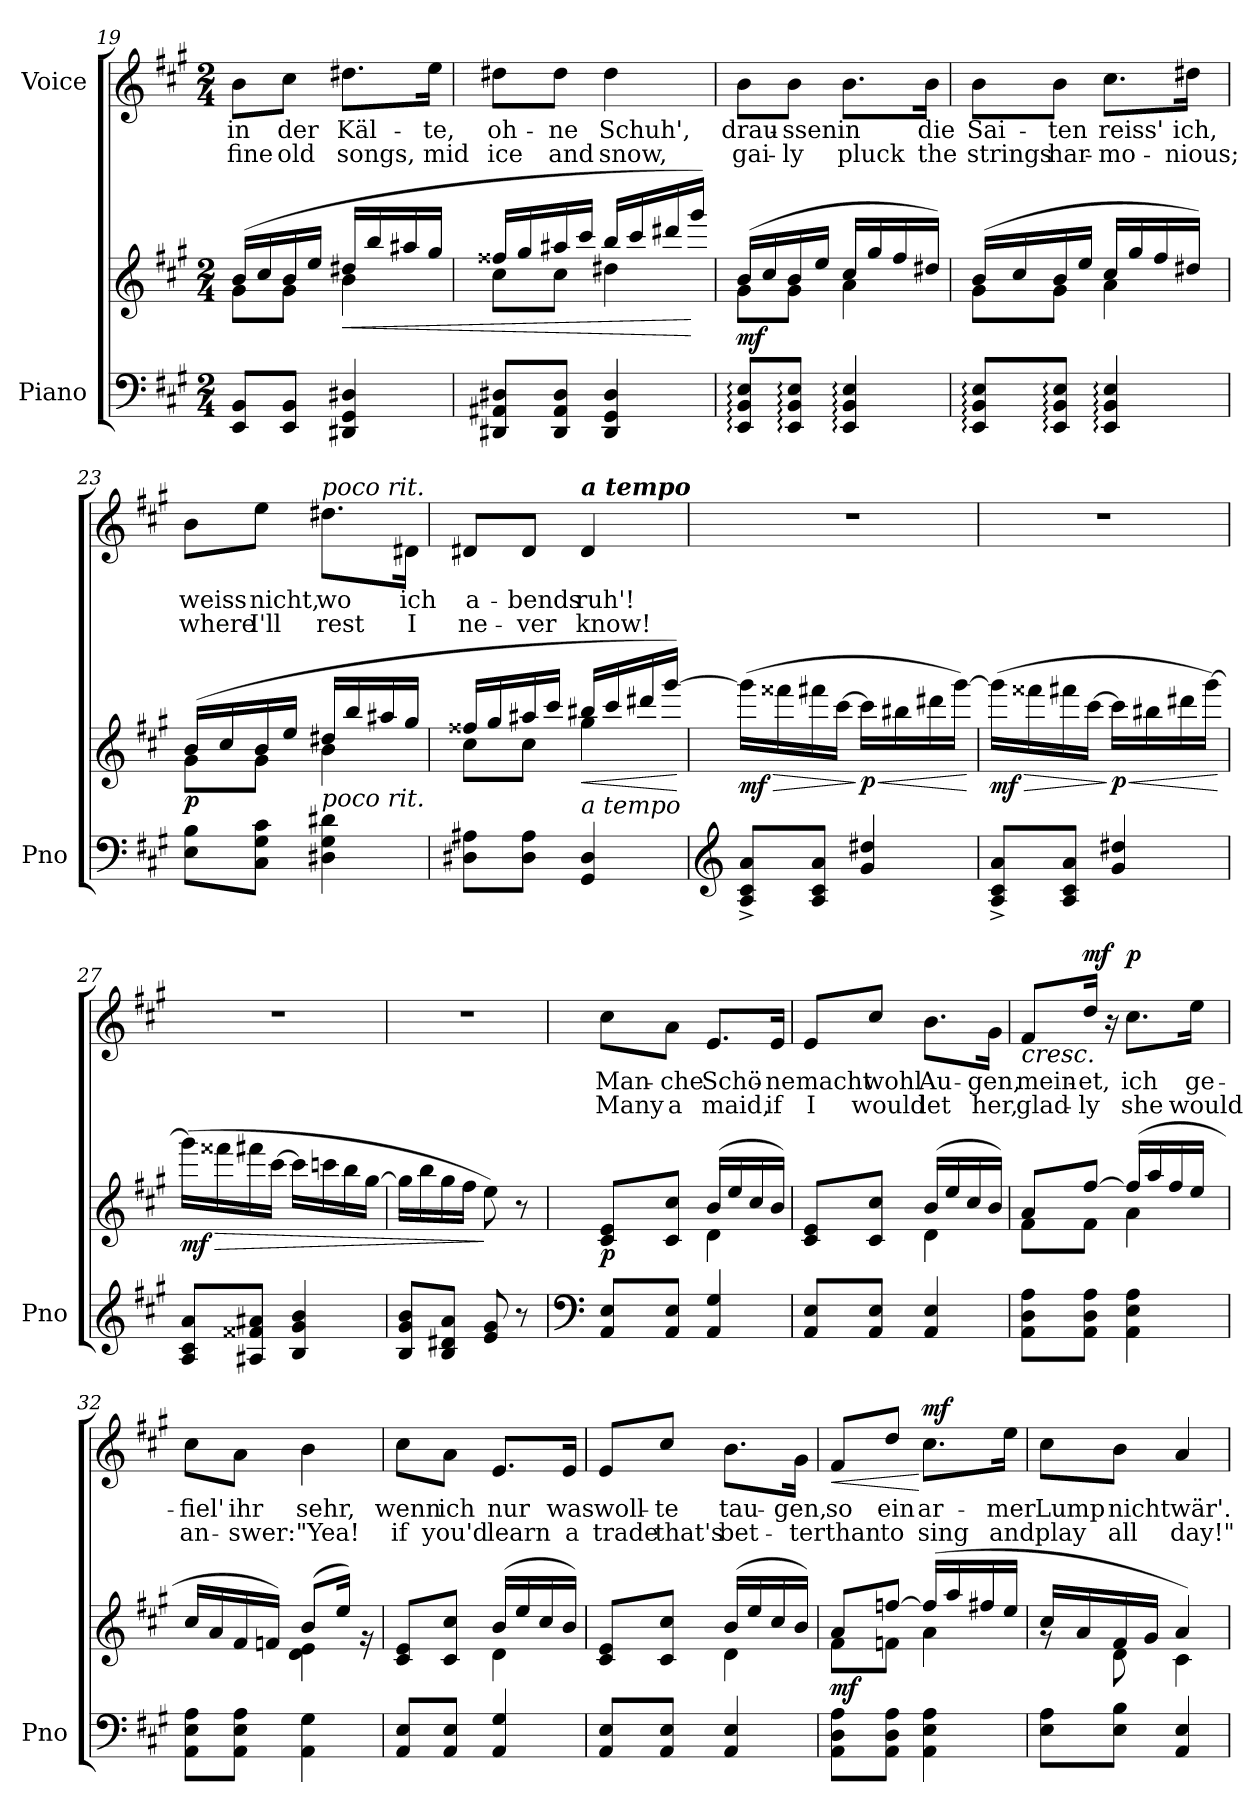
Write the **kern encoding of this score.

**kern	**kern	**dynam	**kern	**text	**text	**dynam
*part2	*part2	*part2	*part1	*part1	*part1	*part1
*staff3	*staff2	*staff2/3	*staff1	*staff1	*staff1	*staff1
*I"Piano	*	*	*I"Voice	*	*	*
*I'Pno	*	*	*	*	*	*
*clefF4	*clefG2	*	*clefG2	*	*	*
*k[f#c#g#]	*k[f#c#g#]	*	*k[f#c#g#]	*	*	*
*M2/4	*M2/4	*	*M2/4	*	*	*
=19	=19	=19	=19	=19	=19	=19
*	*^	*	*	*	*	*
!	!	!	!	!	!LO:LY:b	!LO:LY:b	!
8EE/ 8BB/L	(>16b/LL	8g#\L	.	8b\L	in	fine	.
.	16cc#/	.	.	.	.	.	.
!	!	!	!	!	!LO:LY:b	!LO:LY:b	!
8EE/ 8BB/J	16b/	8g#\J	.	8cc#\J	der	old	.
.	16ee/JJ	.	.	.	.	.	.
!	!	!	!LO:HP:b	!	!LO:LY:b	!LO:LY:b	!
4DD#X/ 4GG#/ 4D#X/	16dd#X/LL	4b\	<	8.dd#X\L	Käl-	songs,	.
.	16bb/	.	.	.	.	.	.
.	16aa#X/	.	.	.	.	.	.
!	!	!	!	!	!LO:LY:b	!LO:LY:b	!
.	16gg#/JJ	.	.	16ee\Jk	-te,	mid	.
=20	=20	=20	=20	=20	=20	=20	=20
!	!	!	!	!	!LO:LY:b	!LO:LY:b	!
8DD#X/ 8AA#X/ 8D#X/L	16ff##X/LL	8cc#\L	.	8dd#X\L	oh-	ice	.
.	16gg#/	.	.	.	.	.	.
!	!	!	!	!	!LO:LY:b	!LO:LY:b	!
8DD#/ 8AA#/ 8D#/J	16aa#X/	8cc#\J	.	8dd#\J	-ne	and	.
.	16ccc#/JJ	.	.	.	.	.	.
!	!	!	!	!	!LO:LY:b	!LO:LY:b	!
4DD#/ 4GG#/ 4D#/	16bb/LL	4dd#X\	.	4dd#\	Schuh',	snow,	.
.	16ccc#/	.	.	.	.	.	.
.	16ddd#X/	.	.	.	.	.	.
.	16ggg#/JJ)	.	[	.	.	.	.
!!LO:LB:g=z
=21	=21	=21	=21	=21	=21	=21	=21
!	!	!	!LO:DY:b	!	!LO:LY:b	!LO:LY:b	!
8EE/: 8BB/: 8E/:L	(>16b/LL	8g#\L	mf	8b\L	drau-	gai-	.
.	16cc#/	.	.	.	.	.	.
!	!	!	!	!	!LO:LY:b	!LO:LY:b	!
8EE/: 8BB/: 8E/:J	16b/	8g#\J	.	8b\J	-ssen	-ly	.
.	16ee/JJ	.	.	.	.	.	.
!	!	!	!	!	!LO:LY:b	!LO:LY:b	!
4EE/: 4BB/: 4E/:	16cc#/LL	4a\	.	8.b\L	in	pluck	.
.	16gg#/	.	.	.	.	.	.
.	16ff#/	.	.	.	.	.	.
!	!	!	!	!	!LO:LY:b	!LO:LY:b	!
.	16dd#X/JJ)	.	.	16b\Jk	die	the	.
=22	=22	=22	=22	=22	=22	=22	=22
!	!	!	!	!	!LO:LY:b	!LO:LY:b	!
8EE/: 8BB/: 8E/:L	(>16b/LL	8g#\L	.	8b\L	Sai-	strings	.
.	16cc#/	.	.	.	.	.	.
!	!	!	!	!	!LO:LY:b	!LO:LY:b	!
8EE/: 8BB/: 8E/:J	16b/	8g#\J	.	8b\J	-ten	har-	.
.	16ee/JJ	.	.	.	.	.	.
!	!	!	!	!	!LO:LY:b	!LO:LY:b	!
4EE/: 4BB/: 4E/:	16cc#/LL	4a\	.	8.cc#\L	reiss'	-mo-	.
.	16gg#/	.	.	.	.	.	.
.	16ff#/	.	.	.	.	.	.
!	!	!	!	!	!LO:LY:b	!LO:LY:b	!
.	16dd#X/JJ)	.	.	16dd#X\Jk	ich,	-nious;	.
=23	=23	=23	=23	=23	=23	=23	=23
!	!	!	!LO:DY:b	!	!LO:LY:b	!LO:LY:b	!
8E\ 8B\L	(>16b/LL	8g#\L	p	8b\L	weiss	where	.
.	16cc#/	.	.	.	.	.	.
!	!	!	!	!	!LO:LY:b	!LO:LY:b	!
8C#\ 8G#\ 8c#\J	16b/	8g#\J	.	8ee\J	nicht,	I'll	.
.	16ee/JJ	.	.	.	.	.	.
*	*	*	*	*MM72	*	*	*
!	!	!	!	!LO:TX:a:i:t=poco rit.	!	!	!
!LO:TX:a:i:t=poco rit.	!	!	!	!	!	!	!
!	!	!	!	!	!LO:LY:b	!LO:LY:b	!
4D#X\ 4G#\ 4d#X\	16dd#X/LL	4b\	.	8.dd#X\L	wo	rest	.
.	16bb/	.	.	.	.	.	.
.	16aa#X/	.	.	.	.	.	.
*	*	*	*	*MM64	*	*	*
!	!	!	!	!	!LO:LY:b	!LO:LY:b	!
.	16gg#/JJ	.	.	16d#X\Jk	ich	I	.
=24	=24	=24	=24	=24	=24	=24	=24
!	!	!	!	!	!LO:LY:b	!LO:LY:b	!
8D#X\ 8A#X\L	16ff##X/LL	8cc#\L	.	8d#X/L	a-	ne-	.
.	16gg#/	.	.	.	.	.	.
!	!	!	!	!	!LO:LY:b	!LO:LY:b	!
8D#\ 8A#\J	16aa#X/	8cc#\J	.	8d#/J	-bends	-ver	.
.	16ccc#/JJ	.	.	.	.	.	.
!	!	!	!	!LO:TX:a:Bi:t=a tempo	!	!	!
!LO:TX:a:i:t=a tempo	!	!	!	!	!	!	!
!	!	!	!LO:HP:b	!	!LO:LY:b	!LO:LY:b	!
4GG#/ 4D#/	16bb#X/LL	4gg#\	<	4d#/	ruh'!	know!	.
.	16ccc#/	.	.	.	.	.	.
.	16ddd#X/	.	.	.	.	.	.
.	[16ggg#/JJ)	.	.	.	.	.	.
*	*v	*v	*	*	*	*	*
.	.	[	.	.	.	.
!!LO:LB:g=z
=25	=25	=25	=25	=25	=25	=25
*clefG2	*	*	*	*	*	*
!	!	!LO:HP:b	!	!	!	!
!	!	!LO:DY:n=1:b	!	!	!	!
8A/^ 8c#/^ 8a/^L	(>16ggg#\LL]	> mf	2r	.	.	.
.	16fff##X\	.	.	.	.	.
8A/ 8c#/ 8a/J	16fff#X\	.	.	.	.	.
.	[16ccc#\JJ	.	.	.	.	.
!	!	!LO:HP:n=1:b	!	!	!	!
!	!	!LO:DY:n=2:b	!	!	!	!
4g#/ 4dd#X/	16ccc#\LL]	] < p	.	.	.	.
.	16bb#X\	.	.	.	.	.
.	16ddd#X\	.	.	.	.	.
.	[16ggg#\JJ)	.	.	.	.	.
.	.	[	.	.	.	.
=26	=26	=26	=26	=26	=26	=26
!	!	!LO:HP:b	!	!	!	!
!	!	!LO:DY:n=1:b	!	!	!	!
8A/^ 8c#/^ 8a/^L	(>16ggg#\LL]	> mf	2r	.	.	.
.	16fff##X\	.	.	.	.	.
8A/ 8c#/ 8a/J	16fff#X\	.	.	.	.	.
.	[16ccc#\JJ	.	.	.	.	.
!	!	!LO:HP:n=1:b	!	!	!	!
!	!	!LO:DY:n=2:b	!	!	!	!
4g#/ 4dd#X/	16ccc#\LL]	] < p	.	.	.	.
.	16bb#X\	.	.	.	.	.
.	16ddd#X\	.	.	.	.	.
.	[16ggg#\JJ)	.	.	.	.	.
.	.	[	.	.	.	.
=27	=27	=27	=27	=27	=27	=27
!	!	!LO:HP:b	!	!	!	!
!	!	!LO:DY:n=1:b	!	!	!	!
8A/ 8c#/ 8a/L	(>16ggg#\LL]	> mf	2r	.	.	.
.	16fff##X\	.	.	.	.	.
8A#X/ 8f##X/ 8a#X/J	16fff#X\	.	.	.	.	.
.	[16ccc#\JJ	.	.	.	.	.
4B/ 4g#/ 4b/	16ccc#\LL]	.	.	.	.	.
.	16cccn\	.	.	.	.	.
.	16bb\	.	.	.	.	.
.	[16gg#\JJ	.	.	.	.	.
=28	=28	=28	=28	=28	=28	=28
8B/ 8g#/ 8b/L	16gg#\LL]	.	2r	.	.	.
.	16bb\	.	.	.	.	.
8B/ 8d#X/ 8a/J	16gg#\	.	.	.	.	.
.	16ff#\JJ	.	.	.	.	.
8e/ 8g#/	8ee\)	]	.	.	.	.
8r	8r	.	.	.	.	.
=29	=29	=29	=29	=29	=29	=29
*clefF4	*	*	*	*	*	*
*	*^	*	*	*	*	*
!	!	!	!LO:DY:b	!	!LO:LY:b	!LO:LY:b	!
8AA/ 8E/L	8c#/ 8e/L	4ryy	p	8cc#\L	Man-	Many	.
!	!	!	!	!	!LO:LY:b	!LO:LY:b	!
8AA/ 8E/J	8c#/ 8cc#/J	.	.	8a\J	-che	a	.
!	!	!	!	!	!LO:LY:b	!LO:LY:b	!
4AA/ 4G#/	(>16b/LL	4d\	.	8.e/L	Schö-	maid,	.
.	16ee/	.	.	.	.	.	.
.	16cc#/	.	.	.	.	.	.
!	!	!	!	!	!LO:LY:b	!LO:LY:b	!
.	16b/JJ)	.	.	16e/Jk	-ne	if	.
!!LO:LB:g=z
=30	=30	=30	=30	=30	=30	=30	=30
!	!	!	!	!	!LO:LY:b	!LO:LY:b	!
8AA/ 8E/L	8c#/ 8e/L	4ryy	.	8e/L	macht	I	.
!	!	!	!	!	!LO:LY:b	!LO:LY:b	!
8AA/ 8E/J	8c#/ 8cc#/J	.	.	8cc#/J	wohl	would	.
!	!	!	!	!	!LO:LY:b	!LO:LY:b	!
4AA/ 4E/	(>16b/LL	4d\	.	8.b\L	Au-	let	.
.	16ee/	.	.	.	.	.	.
.	16cc#/	.	.	.	.	.	.
!	!	!	!	!	!LO:LY:b	!LO:LY:b	!
.	16b/JJ)	.	.	16g#\Jk	-gen,	her,	.
=31	=31	=31	=31	=31	=31	=31	=31
!	!	!	!	!	!LO:LY:b	!LO:LY:b	!LO:HP:b
8AA\ 8D\ 8A\L	8a/L	8f#\L	.	8f#/L	mein-	glad-	<
!	!	!	!	!	!LO:LY:b	!LO:LY:b	!LO:DY:a
8AA\ 8D\ 8A\J	[8ff#/J	8f#\J	.	16dd/Jk	-et,	-ly	mf
.	.	.	.	16r	.	.	[
!	!	!	!	!	!LO:LY:b	!LO:LY:b	!LO:DY:a
4AA\ 4E\ 4A\	(>16ff#/LL]	4a\	.	8.cc#\L	ich	she	p
.	16aa/	.	.	.	.	.	.
.	16ff#/	.	.	.	.	.	.
!	!	!	!	!	!LO:LY:b	!LO:LY:b	!
.	16ee/JJ	.	.	16ee\Jk	ge-	would	.
=32	=32	=32	=32	=32	=32	=32	=32
!	!	!	!	!	!LO:LY:b	!LO:LY:b	!
8AA\ 8E\ 8A\L	16cc#/LL	4ryy	.	8cc#\L	-fiel'	an-	.
.	16a/	.	.	.	.	.	.
!	!	!	!	!	!LO:LY:b	!LO:LY:b	!
8AA\ 8E\ 8A\J	16f#/	.	.	8a\J	ihr	-swer:	.
.	16fn/JJ)	.	.	.	.	.	.
!	!	!	!	!	!LO:LY:b	!LO:LY:b	!
4AA\ 4G#\	(>8b/L	4d\ 4e\	.	4b\	sehr,	"Yea!	.
.	16ee/Jk)	.	.	.	.	.	.
.	16rg	.	.	.	.	.	.
=33	=33	=33	=33	=33	=33	=33	=33
!	!	!	!	!	!LO:LY:b	!LO:LY:b	!
8AA/ 8E/L	8c#/ 8e/L	4ryy	.	8cc#\L	wenn	if	.
!	!	!	!	!	!LO:LY:b	!LO:LY:b	!
8AA/ 8E/J	8c#/ 8cc#/J	.	.	8a\J	ich	you'd	.
!	!	!	!	!	!LO:LY:b	!LO:LY:b	!
4AA/ 4G#/	(>16b/LL	4d\	.	8.e/L	nur	learn	.
.	16ee/	.	.	.	.	.	.
.	16cc#/	.	.	.	.	.	.
!	!	!	!	!	!LO:LY:b	!LO:LY:b	!
.	16b/JJ)	.	.	16e/Jk	was	a	.
=34	=34	=34	=34	=34	=34	=34	=34
!	!	!	!	!	!LO:LY:b	!LO:LY:b	!
8AA/ 8E/L	8c#/ 8e/L	4ryy	.	8e/L	woll-	trade	.
!	!	!	!	!	!LO:LY:b	!LO:LY:b	!
8AA/ 8E/J	8c#/ 8cc#/J	.	.	8cc#/J	-te	that's	.
!	!	!	!	!	!LO:LY:b	!LO:LY:b	!
4AA/ 4E/	(>16b/LL	4d\	.	8.b\L	tau-	bet-	.
.	16ee/	.	.	.	.	.	.
.	16cc#/	.	.	.	.	.	.
!	!	!	!	!	!LO:LY:b	!LO:LY:b	!
.	16b/JJ)	.	.	16g#\Jk	-gen,	-ter	.
!!LO:PB:g=z
=35	=35	=35	=35	=35	=35	=35	=35
!	!	!	!LO:DY:b	!	!LO:LY:b	!LO:LY:b	!LO:HP:b
8AA\ 8D\ 8A\L	8a/L	8f#\L	mf	8f#/L	so	than	<
!	!	!	!	!	!LO:LY:b	!LO:LY:b	!
8AA\ 8D\ 8A\J	[8ffn/J	8fn\J	.	8dd/J	ein	to	.
!	!	!	!	!	!LO:LY:b	!LO:LY:b	!LO:DY:n=1:a
4AA\ 4E\ 4A\	(>16ff/LL]	4a\	.	8.cc#\L	ar-	sing	[ mf
.	16aa/	.	.	.	.	.	.
.	16ff#X/	.	.	.	.	.	.
!	!	!	!	!	!LO:LY:b	!LO:LY:b	!
.	16ee/JJ	.	.	16ee\Jk	-mer	and	.
=36	=36	=36	=36	=36	=36	=36	=36
!	!	!	!	!	!LO:LY:b	!LO:LY:b	!
8E\ 8A\L	16cc#/LL	8rg	.	8cc#\L	Lump	play	.
.	16a/	.	.	.	.	.	.
!	!	!	!	!	!LO:LY:b	!LO:LY:b	!
8E\ 8B\J	16f#/	8d\	.	8b\J	nicht	all	.
.	16g#/JJ	.	.	.	.	.	.
!	!	!	!	!	!LO:LY:b	!LO:LY:b	!
4AA/ 4E/	4a/)	4c#\	.	4a/	wär'.	day!"	.
*	*v	*v	*	*	*	*	*
=	=	=	=	=	=	=
*-	*-	*-	*-	*-	*-	*-
